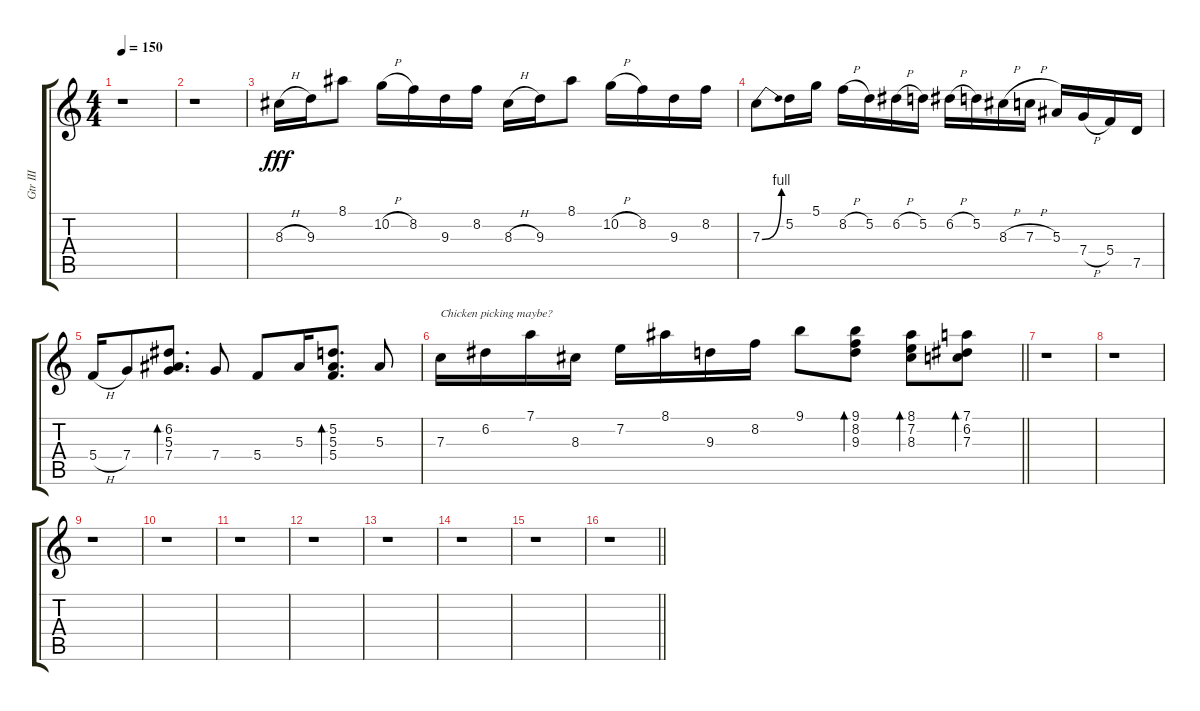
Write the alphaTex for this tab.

\track ("Gtr III" "Gtr III") {instrument overdrivenguitar}
\staff {score tabs}
\tuning (D4 A3 F3 C3 G2 C2) {hide}
\ts (4 4)
\tempo 150
\clef g2
\ks c
r.1{dy mf} |
r.1 |
8.3{h}.16{dy fff} 9.3.16 8.1.8 10.2{h}.16 8.2.16 9.3.16 8.2.16 8.3{h}.16 9.3.16 8.1.8 10.2{h}.16 8.2.16 9.3.16 8.2.16 |
7.3{be (bend 0 0 60 4)}.8 5.2.16 5.1.16 8.2{h}.16 5.2.16 6.2{h}.16 5.2.16 6.2{h}.16 5.2.16 8.3{h}.16 7.3{h}.16 5.3.16 7.4{h}.16 5.4.16 7.5.16 |
5.4{h}.16 7.4.8 (6.2 5.3 7.4).8{d bd 120} 7.4.8 5.4.8 5.3.16 (5.2 5.3 5.4).8{d bd 120} 5.3.8 |
\barLineRight lightlight
7.3.16{txt "Chicken picking maybe?"} 6.2.16 7.1.16 8.3.16 7.2.16 8.1.16 9.3.16 8.2.16 9.1.8 (9.1 8.2 9.3).8{bd 120} (8.1 7.2 8.3).8{bd 120} (7.1 6.2 7.3).8{bd 120} |
r.1 |
r.1 |
r.1 |
r.1 |
r.1 |
r.1 |
r.1 |
r.1 |
r.1 |
\barLineRight lightlight
r.1
